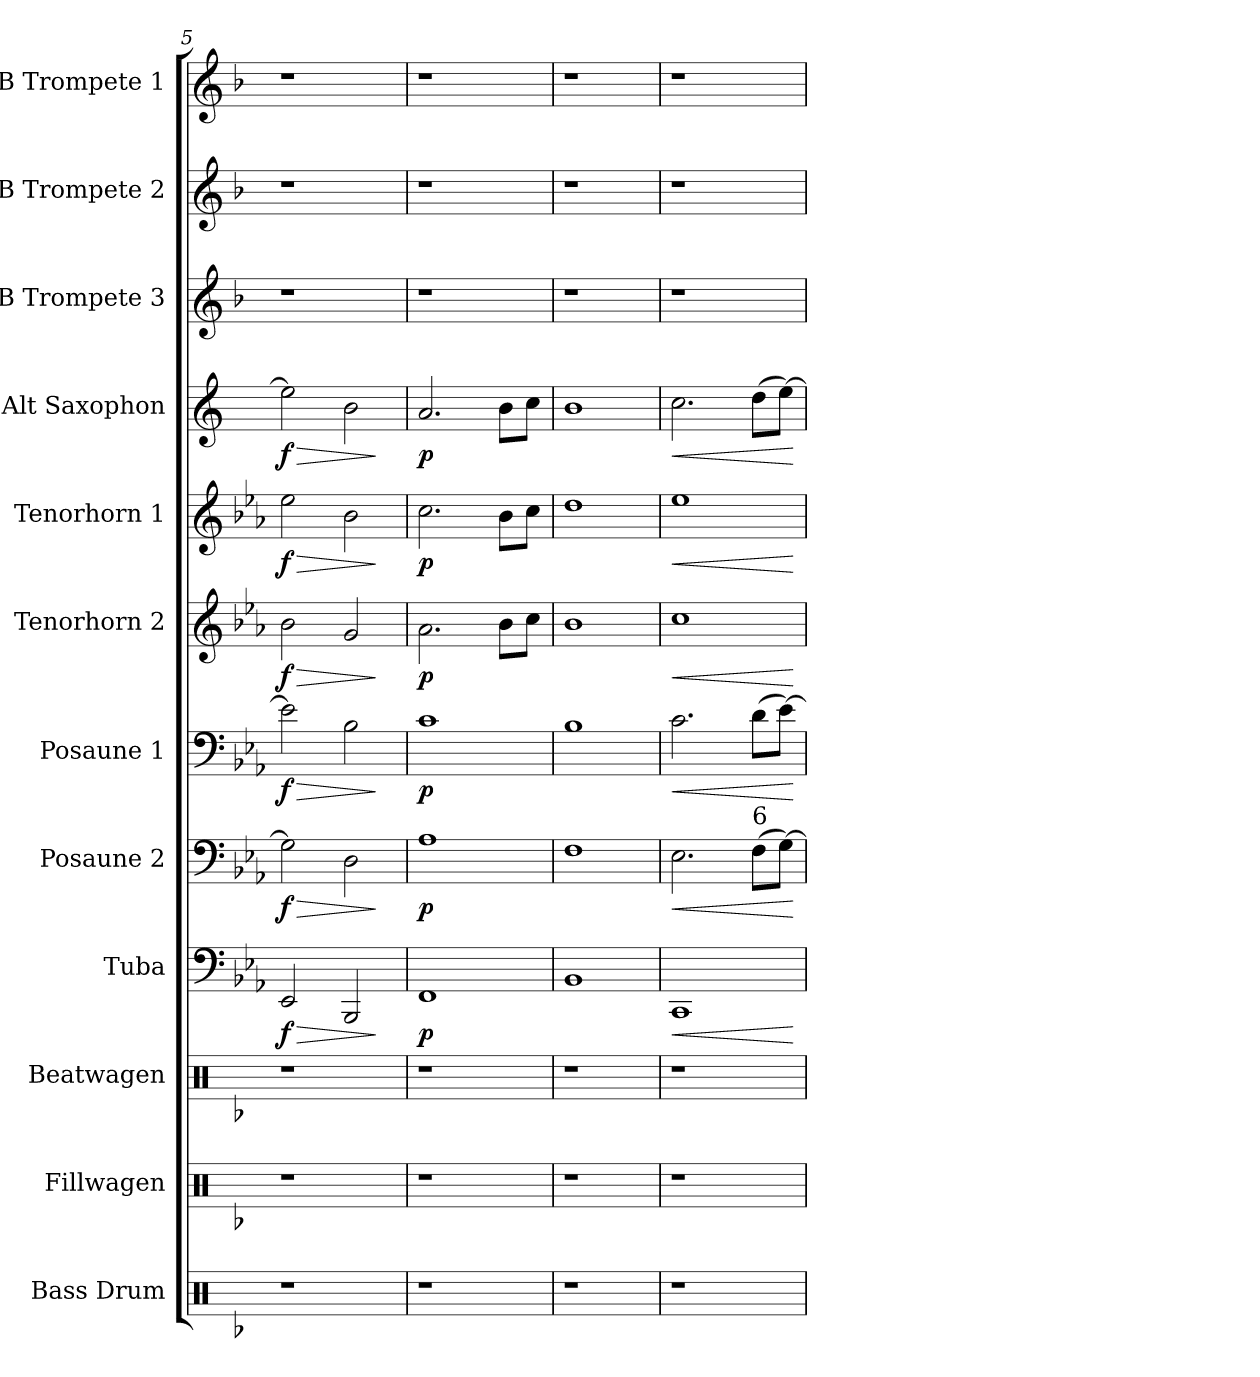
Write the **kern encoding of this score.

**kern	**kern	**kern	**kern	**dynam	**kern	**dynam	**kern	**dynam	**kern	**dynam	**kern	**dynam	**kern	**dynam	**kern	**kern	**kern
*part12	*part11	*part10	*part9	*part9	*part8	*part8	*part7	*part7	*part6	*part6	*part5	*part5	*part4	*part4	*part3	*part2	*part1
*staff12	*staff11	*staff10	*staff9	*staff9	*staff8	*staff8	*staff7	*staff7	*staff6	*staff6	*staff5	*staff5	*staff4	*staff4	*staff3	*staff2	*staff1
*I"Bass Drum	*I"Fillwagen	*I"Beatwagen	*I"Tuba	*	*I"Posaune 2	*	*I"Posaune 1	*	*I"Tenorhorn 2	*	*I"Tenorhorn 1	*	*I"Alt Saxophon	*	*I"B Trompete 3	*I"B Trompete 2	*I"B Trompete 1
*I'B. Dr.	*I'Fill	*I'Beat	*I'Tba.	*	*I'Psn. 2	*	*I'Psn. 1	*	*I'T. Horn 2	*	*I'T.Horn 1	*	*I'A. Sax.	*	*I'B Tpt. 3	*I'B Tpt. 2	*I'B Tpt. 1
*clefX	*clefX	*clefX	*clefF4	*	*clefF4	*	*clefF4	*	*clefG2	*	*clefG2	*	*clefG2	*	*clefG2	*clefG2	*clefG2
*	*	*	*	*	*	*	*	*	*ITrd8c14	*	*ITrd8c14	*	*ITrd5c9	*	*ITrd1c2	*ITrd1c2	*ITrd1c2
*k[b-]	*k[b-]	*k[b-]	*k[b-e-a-]	*	*k[b-e-a-]	*	*k[b-e-a-]	*	*k[b-e-a-]	*	*k[b-e-a-]	*	*k[b-e-a-]	*	*k[b-e-a-]	*k[b-e-a-]	*k[b-e-a-]
=5	=5	=5	=5	=5	=5	=5	=5	=5	=5	=5	=5	=5	=5	=5	=5	=5	=5
!	!	!	!	!LO:HP:b	!	!LO:HP:b	!	!LO:HP:b	!	!LO:HP:b	!	!LO:HP:b	!	!LO:HP:b	!	!	!
!	!	!	!	!LO:DY:n=1:b	!	!LO:DY:n=1:b	!	!LO:DY:n=1:b	!	!LO:DY:n=1:b	!	!LO:DY:n=1:b	!	!LO:DY:n=1:b	!	!	!
1r	1r	1r	2EE-/	> f	2G\]	> f	2e-\]	> f	2B-\	> f	2e-\	> f	2g\]	> f	1r	1r	1r
.	.	.	2BBB-/	.	2D\	.	2B-\	.	2G/	.	2B-\	.	2d\	.	.	.	.
.	.	.	.	]	.	]	.	]	.	]	.	]	.	]	.	.	.
=6	=6	=6	=6	=6	=6	=6	=6	=6	=6	=6	=6	=6	=6	=6	=6	=6	=6
!	!	!	!	!LO:DY:b	!	!LO:DY:b	!	!LO:DY:b	!	!LO:DY:b	!	!LO:DY:b	!	!LO:DY:b	!	!	!
1r	1r	1r	1FF	p	1A-	p	1c	p	2.A-\	p	2.c\	p	2.c/	p	1r	1r	1r
.	.	.	.	.	.	.	.	.	8B-\L	.	8B-\L	.	8d\L	.	.	.	.
.	.	.	.	.	.	.	.	.	8c\J	.	8c\J	.	8e-\J	.	.	.	.
=7	=7	=7	=7	=7	=7	=7	=7	=7	=7	=7	=7	=7	=7	=7	=7	=7	=7
1r	1r	1r	1BB-	.	1F	.	1B-	.	1B-	.	1d	.	1d	.	1r	1r	1r
=8	=8	=8	=8	=8	=8	=8	=8	=8	=8	=8	=8	=8	=8	=8	=8	=8	=8
!	!	!	!	!LO:HP:b	!	!LO:HP:b	!	!LO:HP:b	!	!LO:HP:b	!	!LO:HP:b	!	!LO:HP:b	!	!	!
1r	1r	1r	1CC	<	2.E-\	<	2.c\	<	1c	<	1e-	<	2.e-\	<	1r	1r	1r
!	!	!	!	!	!LO:TX:a:t=6	!	!	!	!	!	!	!	!	!	!	!	!
.	.	.	.	.	(>8F\L	.	(>8d\L	.	.	.	.	.	(>8f\L	.	.	.	.
.	.	.	.	.	[8G\J)	.	[8e-\J)	.	.	.	.	.	[8g\J)	.	.	.	.
.	.	.	.	[	.	[	.	[	.	[	.	[	.	[	.	.	.
=	=	=	=	=	=	=	=	=	=	=	=	=	=	=	=	=	=
*-	*-	*-	*-	*-	*-	*-	*-	*-	*-	*-	*-	*-	*-	*-	*-	*-	*-
